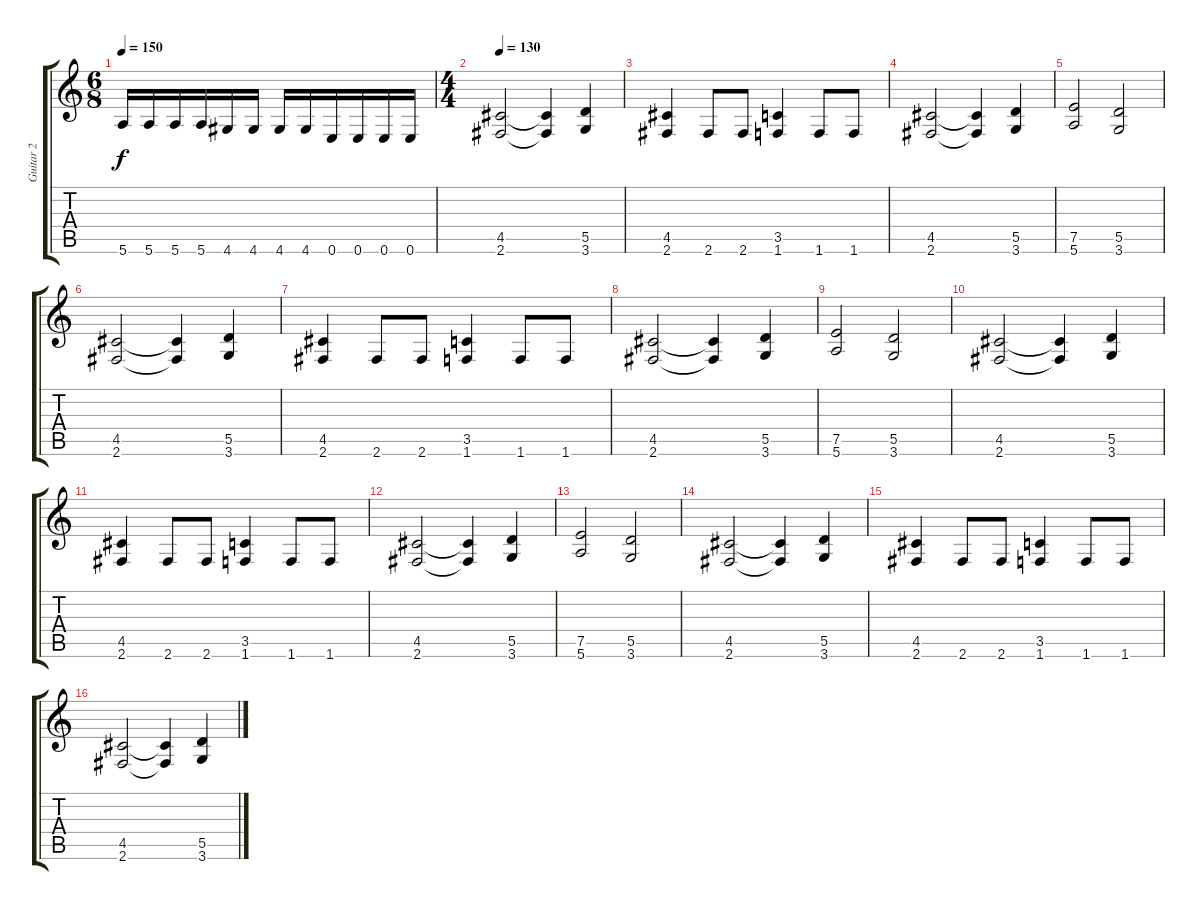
\track ("Guitar 2" "Guitar 2") {instrument overdrivenguitar}
\staff {score tabs}
\tuning (E4 B3 G3 D3 A2 E2) {hide}
\ts (6 8)
\tempo 150
\clef g2
\ks c
5.6.16{dy f} 5.6.16 5.6.16 5.6.16 4.6.16 4.6.16 4.6.16 4.6.16 0.6.16 0.6.16 0.6.16 0.6.16 |
\ts (4 4)
\tempo 130
(4.5 2.6).2 (4.5{t} 2.6{t}).4 (5.5 3.6).4 |
(4.5 2.6).4 2.6.8 2.6.8 (3.5 1.6).4 1.6.8 1.6.8 |
(4.5 2.6).2 (4.5{t} 2.6{t}).4 (5.5 3.6).4 |
(7.5 5.6).2 (5.5 3.6).2 |
(4.5 2.6).2 (4.5{t} 2.6{t}).4 (5.5 3.6).4 |
(4.5 2.6).4 2.6.8 2.6.8 (3.5 1.6).4 1.6.8 1.6.8 |
(4.5 2.6).2 (4.5{t} 2.6{t}).4 (5.5 3.6).4 |
(7.5 5.6).2 (5.5 3.6).2 |
(4.5 2.6).2 (4.5{t} 2.6{t}).4 (5.5 3.6).4 |
(4.5 2.6).4 2.6.8 2.6.8 (3.5 1.6).4 1.6.8 1.6.8 |
(4.5 2.6).2 (4.5{t} 2.6{t}).4 (5.5 3.6).4 |
(7.5 5.6).2 (5.5 3.6).2 |
(4.5 2.6).2 (4.5{t} 2.6{t}).4 (5.5 3.6).4 |
(4.5 2.6).4 2.6.8 2.6.8 (3.5 1.6).4 1.6.8 1.6.8 |
(4.5 2.6).2 (4.5{t} 2.6{t}).4 (5.5 3.6).4
